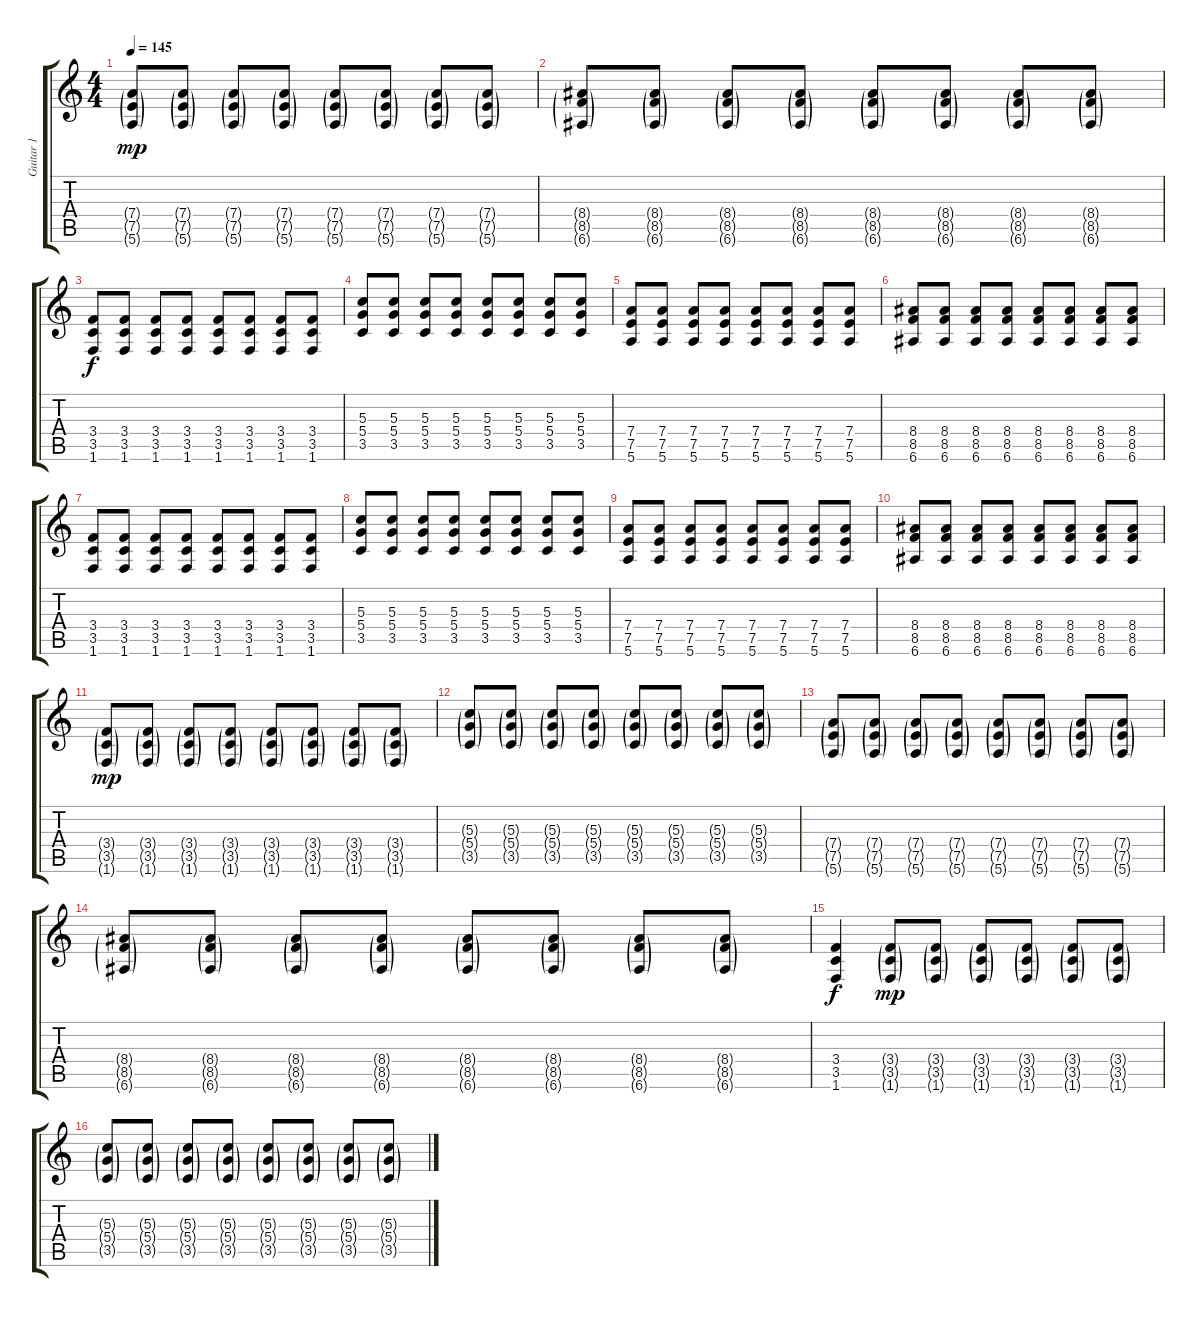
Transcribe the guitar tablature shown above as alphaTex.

\track ("Guitar 1" "Guitar 1") {instrument distortionguitar}
\staff {score tabs}
\tuning (E4 B3 G3 D3 A2 E2) {hide}
\ts (4 4)
\tempo 145
\clef g2
\ks c
(7.4{g} 7.5{g} 5.6{g}).8{dy mp} (7.4{g} 7.5{g} 5.6{g}).8 (7.4{g} 7.5{g} 5.6{g}).8 (7.4{g} 7.5{g} 5.6{g}).8 (7.4{g} 7.5{g} 5.6{g}).8 (7.4{g} 7.5{g} 5.6{g}).8 (7.4{g} 7.5{g} 5.6{g}).8 (7.4{g} 7.5{g} 5.6{g}).8 |
(8.4{g} 8.5{g} 6.6{g}).8 (8.4{g} 8.5{g} 6.6{g}).8 (8.4{g} 8.5{g} 6.6{g}).8 (8.4{g} 8.5{g} 6.6{g}).8 (8.4{g} 8.5{g} 6.6{g}).8 (8.4{g} 8.5{g} 6.6{g}).8 (8.4{g} 8.5{g} 6.6{g}).8 (8.4{g} 8.5{g} 6.6{g}).8 |
(3.4 3.5 1.6).8{dy f} (3.4 3.5 1.6).8 (3.4 3.5 1.6).8 (3.4 3.5 1.6).8 (3.4 3.5 1.6).8 (3.4 3.5 1.6).8 (3.4 3.5 1.6).8 (3.4 3.5 1.6).8 |
(5.3 5.4 3.5).8 (5.3 5.4 3.5).8 (5.3 5.4 3.5).8 (5.3 5.4 3.5).8 (5.3 5.4 3.5).8 (5.3 5.4 3.5).8 (5.3 5.4 3.5).8 (5.3 5.4 3.5).8 |
(7.4 7.5 5.6).8 (7.4 7.5 5.6).8 (7.4 7.5 5.6).8 (7.4 7.5 5.6).8 (7.4 7.5 5.6).8 (7.4 7.5 5.6).8 (7.4 7.5 5.6).8 (7.4 7.5 5.6).8 |
(8.4 8.5 6.6).8 (8.4 8.5 6.6).8 (8.4 8.5 6.6).8 (8.4 8.5 6.6).8 (8.4 8.5 6.6).8 (8.4 8.5 6.6).8 (8.4 8.5 6.6).8 (8.4 8.5 6.6).8 |
(3.4 3.5 1.6).8 (3.4 3.5 1.6).8 (3.4 3.5 1.6).8 (3.4 3.5 1.6).8 (3.4 3.5 1.6).8 (3.4 3.5 1.6).8 (3.4 3.5 1.6).8 (3.4 3.5 1.6).8 |
(5.3 5.4 3.5).8 (5.3 5.4 3.5).8 (5.3 5.4 3.5).8 (5.3 5.4 3.5).8 (5.3 5.4 3.5).8 (5.3 5.4 3.5).8 (5.3 5.4 3.5).8 (5.3 5.4 3.5).8 |
(7.4 7.5 5.6).8 (7.4 7.5 5.6).8 (7.4 7.5 5.6).8 (7.4 7.5 5.6).8 (7.4 7.5 5.6).8 (7.4 7.5 5.6).8 (7.4 7.5 5.6).8 (7.4 7.5 5.6).8 |
(8.4 8.5 6.6).8 (8.4 8.5 6.6).8 (8.4 8.5 6.6).8 (8.4 8.5 6.6).8 (8.4 8.5 6.6).8 (8.4 8.5 6.6).8 (8.4 8.5 6.6).8 (8.4 8.5 6.6).8 |
(3.4{g} 3.5{g} 1.6{g}).8{dy mp} (3.4{g} 3.5{g} 1.6{g}).8 (3.4{g} 3.5{g} 1.6{g}).8 (3.4{g} 3.5{g} 1.6{g}).8 (3.4{g} 3.5{g} 1.6{g}).8 (3.4{g} 3.5{g} 1.6{g}).8 (3.4{g} 3.5{g} 1.6{g}).8 (3.4{g} 3.5{g} 1.6{g}).8 |
(5.3{g} 5.4{g} 3.5{g}).8 (5.3{g} 5.4{g} 3.5{g}).8 (5.3{g} 5.4{g} 3.5{g}).8 (5.3{g} 5.4{g} 3.5{g}).8 (5.3{g} 5.4{g} 3.5{g}).8 (5.3{g} 5.4{g} 3.5{g}).8 (5.3{g} 5.4{g} 3.5{g}).8 (5.3{g} 5.4{g} 3.5{g}).8 |
(7.4{g} 7.5{g} 5.6{g}).8 (7.4{g} 7.5{g} 5.6{g}).8 (7.4{g} 7.5{g} 5.6{g}).8 (7.4{g} 7.5{g} 5.6{g}).8 (7.4{g} 7.5{g} 5.6{g}).8 (7.4{g} 7.5{g} 5.6{g}).8 (7.4{g} 7.5{g} 5.6{g}).8 (7.4{g} 7.5{g} 5.6{g}).8 |
(8.4{g} 8.5{g} 6.6{g}).8 (8.4{g} 8.5{g} 6.6{g}).8 (8.4{g} 8.5{g} 6.6{g}).8 (8.4{g} 8.5{g} 6.6{g}).8 (8.4{g} 8.5{g} 6.6{g}).8 (8.4{g} 8.5{g} 6.6{g}).8 (8.4{g} 8.5{g} 6.6{g}).8 (8.4{g} 8.5{g} 6.6{g}).8 |
(3.4 3.5 1.6).4{dy f} (3.4{g} 3.5{g} 1.6{g}).8{dy mp} (3.4{g} 3.5{g} 1.6{g}).8 (3.4{g} 3.5{g} 1.6{g}).8 (3.4{g} 3.5{g} 1.6{g}).8 (3.4{g} 3.5{g} 1.6{g}).8 (3.4{g} 3.5{g} 1.6{g}).8 |
(5.3{g} 5.4{g} 3.5{g}).8 (5.3{g} 5.4{g} 3.5{g}).8 (5.3{g} 5.4{g} 3.5{g}).8 (5.3{g} 5.4{g} 3.5{g}).8 (5.3{g} 5.4{g} 3.5{g}).8 (5.3{g} 5.4{g} 3.5{g}).8 (5.3{g} 5.4{g} 3.5{g}).8 (5.3{g} 5.4{g} 3.5{g}).8
